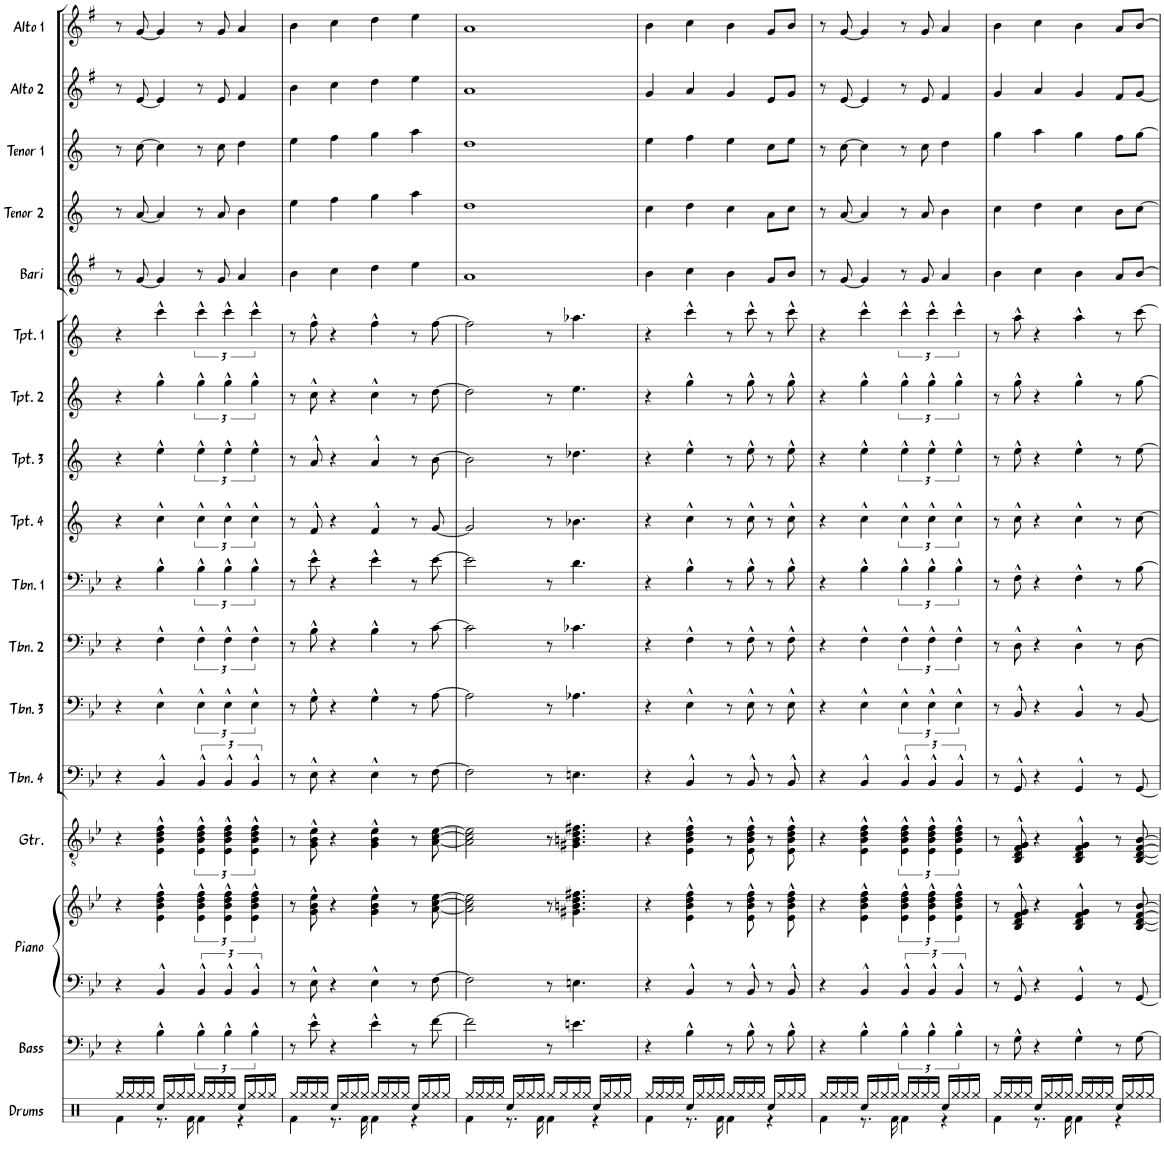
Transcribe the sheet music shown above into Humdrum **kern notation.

**kern	**kern	**kern	**kern	**kern	**kern	**kern	**kern	**kern	**kern	**kern	**kern	**kern	**kern	**kern	**kern	**kern	**kern
*part17	*part16	*part15	*part15	*part14	*part13	*part12	*part11	*part10	*part9	*part8	*part7	*part6	*part5	*part4	*part3	*part2	*part1
*staff18	*staff17	*staff16	*staff15	*staff14	*staff13	*staff12	*staff11	*staff10	*staff9	*staff8	*staff7	*staff6	*staff5	*staff4	*staff3	*staff2	*staff1
*I"Drums	*I"Bass	*I"Piano	*	*I"Guitar	*I"Trombone 4	*I"Trombone 3	*I"Trombone 2	*I"Trombone 1	*I"Trumpet 4	*I"Trumpet 3	*I"Trumpet 2	*I"Trumpet 1	*I"Baritone Sax	*I"Tenor Sax 2	*I"Tenor Sax 1	*I"Alto Sax 2	*I"Alto Sax 1
*I'Drums	*I'Bass	*I'Piano	*	*I'Gtr.	*I'Tbn. 4	*I'Tbn. 3	*I'Tbn. 2	*I'Tbn. 1	*I'Tpt. 4	*I'Tpt. 3	*I'Tpt. 2	*I'Tpt. 1	*I'Bari	*I'Tenor 2	*I'Tenor 1	*I'Alto 2	*I'Alto 1
!!LO:PB:g=z
*clefX	*clefF4	*clefF4	*clefG2	*clefGv2	*clefF4	*clefF4	*clefF4	*clefF4	*clefG2	*clefG2	*clefG2	*clefG2	*clefG2	*clefG2	*clefG2	*clefG2	*clefG2
*	*Trd7c12	*	*	*	*	*	*	*	*Trd1c2	*Trd1c2	*Trd1c2	*Trd1c2	*Trd12c21	*Trd8c14	*Trd8c14	*Trd5c9	*Trd5c9
*k[]	*k[b-e-]	*k[b-e-]	*k[b-e-]	*k[b-e-]	*k[b-e-]	*k[b-e-]	*k[b-e-]	*k[b-e-]	*k[]	*k[]	*k[]	*k[]	*k[f#]	*k[]	*k[]	*k[f#]	*k[f#]
*M4/4	*M4/4	*M4/4	*M4/4	*M4/4	*M4/4	*M4/4	*M4/4	*M4/4	*M4/4	*M4/4	*M4/4	*M4/4	*M4/4	*M4/4	*M4/4	*M4/4	*M4/4
=32	=32	=32	=32	=32	=32	=32	=32	=32	=32	=32	=32	=32	=32	=32	=32	=32	=32
*^	*	*	*	*	*	*	*	*	*	*	*	*	*	*	*	*	*
16Rgg/LL	4Rf\	4r	4r	4r	4r	4r	4r	4r	4r	4r	4r	4r	4r	8r	8r	8r	8r	8r
16Rgg/	.	.	.	.	.	.	.	.	.	.	.	.	.	.	.	.	.	.
16Rgg/	.	.	.	.	.	.	.	.	.	.	.	.	.	[8g/	[8a/	[8cc\	[8e/	[8g/
16Rgg/JJ	.	.	.	.	.	.	.	.	.	.	.	.	.	.	.	.	.	.
16Rcc/LL	8.r	4B-^^\	4BB-^^/	4e-\^^ 4b-\^^ 4dd\^^ 4ff\^^	4E-\^^ 4B-\^^ 4d\^^ 4f\^^	4BB-^^/	4E-^^\	4F^^\	4B-^^\	4cc^^\	4ee^^\	4gg^^\	4ccc^^\	4g/]	4a/]	4cc\]	4e/]	4g/]
16Rgg/	.	.	.	.	.	.	.	.	.	.	.	.	.	.	.	.	.	.
16Rgg/	.	.	.	.	.	.	.	.	.	.	.	.	.	.	.	.	.	.
16Rgg/JJ	16Rf\	.	.	.	.	.	.	.	.	.	.	.	.	.	.	.	.	.
16Rgg/LL	4Rf\	6B-^^\	6BB-^^/	6e-\^^ 6b-\^^ 6dd\^^ 6ff\^^	6E-\^^ 6B-\^^ 6d\^^ 6f\^^	6BB-^^/	6E-^^\	6F^^\	6B-^^\	6cc^^\	6ee^^\	6gg^^\	6ccc^^\	8r	8r	8r	8r	8r
16Rgg/	.	.	.	.	.	.	.	.	.	.	.	.	.	.	.	.	.	.
16Rgg/	.	.	.	.	.	.	.	.	.	.	.	.	.	8g/	8a/	8cc\	8e/	8g/
.	.	6B-^^\	6BB-^^/	6e-\^^ 6b-\^^ 6dd\^^ 6ff\^^	6E-\^^ 6B-\^^ 6d\^^ 6f\^^	6BB-^^/	6E-^^\	6F^^\	6B-^^\	6cc^^\	6ee^^\	6gg^^\	6ccc^^\	.	.	.	.	.
16Rgg/JJ	.	.	.	.	.	.	.	.	.	.	.	.	.	.	.	.	.	.
16Rcc/LL	4r	.	.	.	.	.	.	.	.	.	.	.	.	4a/	4b\	4dd\	4f#/	4a/
16Rgg/	.	.	.	.	.	.	.	.	.	.	.	.	.	.	.	.	.	.
.	.	6B-^^\	6BB-^^/	6e-\^^ 6b-\^^ 6dd\^^ 6ff\^^	6E-\^^ 6B-\^^ 6d\^^ 6f\^^	6BB-^^/	6E-^^\	6F^^\	6B-^^\	6cc^^\	6ee^^\	6gg^^\	6ccc^^\	.	.	.	.	.
16Rgg/	.	.	.	.	.	.	.	.	.	.	.	.	.	.	.	.	.	.
16Rgg/JJ	.	.	.	.	.	.	.	.	.	.	.	.	.	.	.	.	.	.
=33	=33	=33	=33	=33	=33	=33	=33	=33	=33	=33	=33	=33	=33	=33	=33	=33	=33	=33
16Rgg/LL	4Rf\	8r	8r	8r	8r	8r	8r	8r	8r	8r	8r	8r	8r	4b\	4ee\	4ee\	4b\	4b\
16Rgg/	.	.	.	.	.	.	.	.	.	.	.	.	.	.	.	.	.	.
16Rgg/	.	8e-^^\	8E-^^\	8g\^^ 8b-\^^ 8ee-\^^	8G\^^ 8B-\^^ 8e-\^^	8E-^^\	8G^^\	8B-^^\	8e-^^\	8f^^/	8a^^/	8cc^^\	8ff^^\	.	.	.	.	.
16Rgg/JJ	.	.	.	.	.	.	.	.	.	.	.	.	.	.	.	.	.	.
16Rcc/LL	8.r	4r	4r	4r	4r	4r	4r	4r	4r	4r	4r	4r	4r	4cc\	4ff\	4ff\	4cc\	4cc\
16Rgg/	.	.	.	.	.	.	.	.	.	.	.	.	.	.	.	.	.	.
16Rgg/	.	.	.	.	.	.	.	.	.	.	.	.	.	.	.	.	.	.
16Rgg/JJ	16Rf\	.	.	.	.	.	.	.	.	.	.	.	.	.	.	.	.	.
16Rgg/LL	4Rf\	4e-^^\	4E-^^\	4g\^^ 4b-\^^ 4ee-\^^	4G\^^ 4B-\^^ 4e-\^^	4E-^^\	4G^^\	4B-^^\	4e-^^\	4f^^/	4a^^/	4cc^^\	4ff^^\	4dd\	4gg\	4gg\	4dd\	4dd\
16Rgg/	.	.	.	.	.	.	.	.	.	.	.	.	.	.	.	.	.	.
16Rgg/	.	.	.	.	.	.	.	.	.	.	.	.	.	.	.	.	.	.
16Rgg/JJ	.	.	.	.	.	.	.	.	.	.	.	.	.	.	.	.	.	.
16Rcc/LL	4r	8r	8r	8r	8r	8r	8r	8r	8r	8r	8r	8r	8r	4ee\	4aa\	4aa\	4ee\	4ee\
16Rgg/	.	.	.	.	.	.	.	.	.	.	.	.	.	.	.	.	.	.
16Rgg/	.	[8f\	[8F\	[8a\ [8cc\ [8ee-\	[8A\ [8c\ [8e-\	[8F\	[8A\	[8c\	[8e-\	[8g/	[8b\	[8dd\	[8ff\	.	.	.	.	.
16Rgg/JJ	.	.	.	.	.	.	.	.	.	.	.	.	.	.	.	.	.	.
=34	=34	=34	=34	=34	=34	=34	=34	=34	=34	=34	=34	=34	=34	=34	=34	=34	=34	=34
16Rgg/LL	4Rf\	2f\]	2F\]	2a\] 2cc\] 2ee-\]	2A\] 2c\] 2e-\]	2F\]	2A\]	2c\]	2e-\]	2g/]	2b\]	2dd\]	2ff\]	1a	1dd	1dd	1a	1a
16Rgg/	.	.	.	.	.	.	.	.	.	.	.	.	.	.	.	.	.	.
16Rgg/	.	.	.	.	.	.	.	.	.	.	.	.	.	.	.	.	.	.
16Rgg/JJ	.	.	.	.	.	.	.	.	.	.	.	.	.	.	.	.	.	.
16Rcc/LL	8.r	.	.	.	.	.	.	.	.	.	.	.	.	.	.	.	.	.
16Rgg/	.	.	.	.	.	.	.	.	.	.	.	.	.	.	.	.	.	.
16Rgg/	.	.	.	.	.	.	.	.	.	.	.	.	.	.	.	.	.	.
16Rgg/JJ	16Rf\	.	.	.	.	.	.	.	.	.	.	.	.	.	.	.	.	.
16Rgg/LL	4Rf\	8r	8r	8r	8r	8r	8r	8r	8r	8r	8r	8r	8r	.	.	.	.	.
16Rgg/	.	.	.	.	.	.	.	.	.	.	.	.	.	.	.	.	.	.
16Rgg/	.	4.en\	4.En\	4.g#X\ 4.bn\ 4.dd\ 4.ff#X\	4.G#X\ 4.Bn\ 4.d\ 4.f#X\	4.En\	4.A-X\	4.c-X\	4.d\	4.b-X\	4.dd-X\	4.ee\	4.aa-X\	.	.	.	.	.
16Rgg/JJ	.	.	.	.	.	.	.	.	.	.	.	.	.	.	.	.	.	.
16Rcc/LL	4r	.	.	.	.	.	.	.	.	.	.	.	.	.	.	.	.	.
16Rgg/	.	.	.	.	.	.	.	.	.	.	.	.	.	.	.	.	.	.
16Rgg/	.	.	.	.	.	.	.	.	.	.	.	.	.	.	.	.	.	.
16Rgg/JJ	.	.	.	.	.	.	.	.	.	.	.	.	.	.	.	.	.	.
=35	=35	=35	=35	=35	=35	=35	=35	=35	=35	=35	=35	=35	=35	=35	=35	=35	=35	=35
16Rgg/LL	4Rf\	4r	4r	4r	4r	4r	4r	4r	4r	4r	4r	4r	4r	4b\	4cc\	4ee\	4g/	4b\
16Rgg/	.	.	.	.	.	.	.	.	.	.	.	.	.	.	.	.	.	.
16Rgg/	.	.	.	.	.	.	.	.	.	.	.	.	.	.	.	.	.	.
16Rgg/JJ	.	.	.	.	.	.	.	.	.	.	.	.	.	.	.	.	.	.
16Rcc/LL	8.r	4B-^^\	4BB-^^/	4e-\^^ 4b-\^^ 4dd\^^ 4ff\^^	4E-\^^ 4B-\^^ 4d\^^ 4f\^^	4BB-^^/	4E-^^\	4F^^\	4B-^^\	4cc^^\	4ee^^\	4gg^^\	4ccc^^\	4cc\	4dd\	4ff\	4a/	4cc\
16Rgg/	.	.	.	.	.	.	.	.	.	.	.	.	.	.	.	.	.	.
16Rgg/	.	.	.	.	.	.	.	.	.	.	.	.	.	.	.	.	.	.
16Rgg/JJ	16Rf\	.	.	.	.	.	.	.	.	.	.	.	.	.	.	.	.	.
16Rgg/LL	4Rf\	8r	8r	8r	8r	8r	8r	8r	8r	8r	8r	8r	8r	4b\	4cc\	4ee\	4g/	4b\
16Rgg/	.	.	.	.	.	.	.	.	.	.	.	.	.	.	.	.	.	.
16Rgg/	.	8B-^^\	8BB-^^/	8e-\^^ 8b-\^^ 8dd\^^ 8ff\^^	8E-\^^ 8B-\^^ 8d\^^ 8f\^^	8BB-^^/	8E-^^\	8F^^\	8B-^^\	8cc^^\	8ee^^\	8gg^^\	8ccc^^\	.	.	.	.	.
16Rgg/JJ	.	.	.	.	.	.	.	.	.	.	.	.	.	.	.	.	.	.
16Rcc/LL	4r	8r	8r	8r	8r	8r	8r	8r	8r	8r	8r	8r	8r	8g/L	8a\L	8cc\L	8e/L	8g/L
16Rgg/	.	.	.	.	.	.	.	.	.	.	.	.	.	.	.	.	.	.
16Rgg/	.	8B-^^\	8BB-^^/	8e-\^^ 8b-\^^ 8dd\^^ 8ff\^^	8E-\^^ 8B-\^^ 8d\^^ 8f\^^	8BB-^^/	8E-^^\	8F^^\	8B-^^\	8cc^^\	8ee^^\	8gg^^\	8ccc^^\	8b/J	8cc\J	8ee\J	8g/J	8b/J
16Rgg/JJ	.	.	.	.	.	.	.	.	.	.	.	.	.	.	.	.	.	.
=36	=36	=36	=36	=36	=36	=36	=36	=36	=36	=36	=36	=36	=36	=36	=36	=36	=36	=36
16Rgg/LL	4Rf\	4r	4r	4r	4r	4r	4r	4r	4r	4r	4r	4r	4r	8r	8r	8r	8r	8r
16Rgg/	.	.	.	.	.	.	.	.	.	.	.	.	.	.	.	.	.	.
16Rgg/	.	.	.	.	.	.	.	.	.	.	.	.	.	[8g/	[8a/	[8cc\	[8e/	[8g/
16Rgg/JJ	.	.	.	.	.	.	.	.	.	.	.	.	.	.	.	.	.	.
16Rcc/LL	8.r	4B-^^\	4BB-^^/	4e-\^^ 4b-\^^ 4dd\^^ 4ff\^^	4E-\^^ 4B-\^^ 4d\^^ 4f\^^	4BB-^^/	4E-^^\	4F^^\	4B-^^\	4cc^^\	4ee^^\	4gg^^\	4ccc^^\	4g/]	4a/]	4cc\]	4e/]	4g/]
16Rgg/	.	.	.	.	.	.	.	.	.	.	.	.	.	.	.	.	.	.
16Rgg/	.	.	.	.	.	.	.	.	.	.	.	.	.	.	.	.	.	.
16Rgg/JJ	16Rf\	.	.	.	.	.	.	.	.	.	.	.	.	.	.	.	.	.
16Rgg/LL	4Rf\	6B-^^\	6BB-^^/	6e-\^^ 6b-\^^ 6dd\^^ 6ff\^^	6E-\^^ 6B-\^^ 6d\^^ 6f\^^	6BB-^^/	6E-^^\	6F^^\	6B-^^\	6cc^^\	6ee^^\	6gg^^\	6ccc^^\	8r	8r	8r	8r	8r
16Rgg/	.	.	.	.	.	.	.	.	.	.	.	.	.	.	.	.	.	.
16Rgg/	.	.	.	.	.	.	.	.	.	.	.	.	.	8g/	8a/	8cc\	8e/	8g/
.	.	6B-^^\	6BB-^^/	6e-\^^ 6b-\^^ 6dd\^^ 6ff\^^	6E-\^^ 6B-\^^ 6d\^^ 6f\^^	6BB-^^/	6E-^^\	6F^^\	6B-^^\	6cc^^\	6ee^^\	6gg^^\	6ccc^^\	.	.	.	.	.
16Rgg/JJ	.	.	.	.	.	.	.	.	.	.	.	.	.	.	.	.	.	.
16Rcc/LL	4r	.	.	.	.	.	.	.	.	.	.	.	.	4a/	4b\	4dd\	4f#/	4a/
16Rgg/	.	.	.	.	.	.	.	.	.	.	.	.	.	.	.	.	.	.
.	.	6B-^^\	6BB-^^/	6e-\^^ 6b-\^^ 6dd\^^ 6ff\^^	6E-\^^ 6B-\^^ 6d\^^ 6f\^^	6BB-^^/	6E-^^\	6F^^\	6B-^^\	6cc^^\	6ee^^\	6gg^^\	6ccc^^\	.	.	.	.	.
16Rgg/	.	.	.	.	.	.	.	.	.	.	.	.	.	.	.	.	.	.
16Rgg/JJ	.	.	.	.	.	.	.	.	.	.	.	.	.	.	.	.	.	.
=37	=37	=37	=37	=37	=37	=37	=37	=37	=37	=37	=37	=37	=37	=37	=37	=37	=37	=37
16Rgg/LL	4Rf\	8r	8r	8r	8r	8r	8r	8r	8r	8r	8r	8r	8r	4b\	4cc\	4gg\	4g/	4b\
16Rgg/	.	.	.	.	.	.	.	.	.	.	.	.	.	.	.	.	.	.
16Rgg/	.	8G^^\	8GG^^/	8B-/^^ 8d/^^ 8f/^^ 8g/^^	8BB-/^^ 8D/^^ 8F/^^ 8G/^^	8GG^^/	8BB-^^/	8D^^\	8F^^\	8cc^^\	8ee^^\	8gg^^\	8aa^^\	.	.	.	.	.
16Rgg/JJ	.	.	.	.	.	.	.	.	.	.	.	.	.	.	.	.	.	.
16Rcc/LL	8.r	4r	4r	4r	4r	4r	4r	4r	4r	4r	4r	4r	4r	4cc\	4dd\	4aa\	4a/	4cc\
16Rgg/	.	.	.	.	.	.	.	.	.	.	.	.	.	.	.	.	.	.
16Rgg/	.	.	.	.	.	.	.	.	.	.	.	.	.	.	.	.	.	.
16Rgg/JJ	16Rf\	.	.	.	.	.	.	.	.	.	.	.	.	.	.	.	.	.
16Rgg/LL	4Rf\	4G^^\	4GG^^/	4B-/^^ 4d/^^ 4f/^^ 4g/^^	4BB-/^^ 4D/^^ 4F/^^ 4G/^^	4GG^^/	4BB-^^/	4D^^\	4F^^\	4cc^^\	4ee^^\	4gg^^\	4aa^^\	4b\	4cc\	4gg\	4g/	4b\
16Rgg/	.	.	.	.	.	.	.	.	.	.	.	.	.	.	.	.	.	.
16Rgg/	.	.	.	.	.	.	.	.	.	.	.	.	.	.	.	.	.	.
16Rgg/JJ	.	.	.	.	.	.	.	.	.	.	.	.	.	.	.	.	.	.
16Rcc/LL	4r	8r	8r	8r	8r	8r	8r	8r	8r	8r	8r	8r	8r	8a/L	8b\L	8ff\L	8f#/L	8a/L
16Rgg/	.	.	.	.	.	.	.	.	.	.	.	.	.	.	.	.	.	.
16Rgg/	.	[8G\	[8GG/	[8B-/ [8d/ [8f/ [8b-/	[8BB-/ [8D/ [8F/ [8B-/	[8GG/	[8BB-/	[8D\	[8B-\	[8cc\	[8ee\	[8gg\	[8ccc\	[8b/J	[8cc\J	[8gg\J	[8g/J	[8b/J
16Rgg/JJ	.	.	.	.	.	.	.	.	.	.	.	.	.	.	.	.	.	.
*v	*v	*	*	*	*	*	*	*	*	*	*	*	*	*	*	*	*	*
=	=	=	=	=	=	=	=	=	=	=	=	=	=	=	=	=	=
*-	*-	*-	*-	*-	*-	*-	*-	*-	*-	*-	*-	*-	*-	*-	*-	*-	*-
